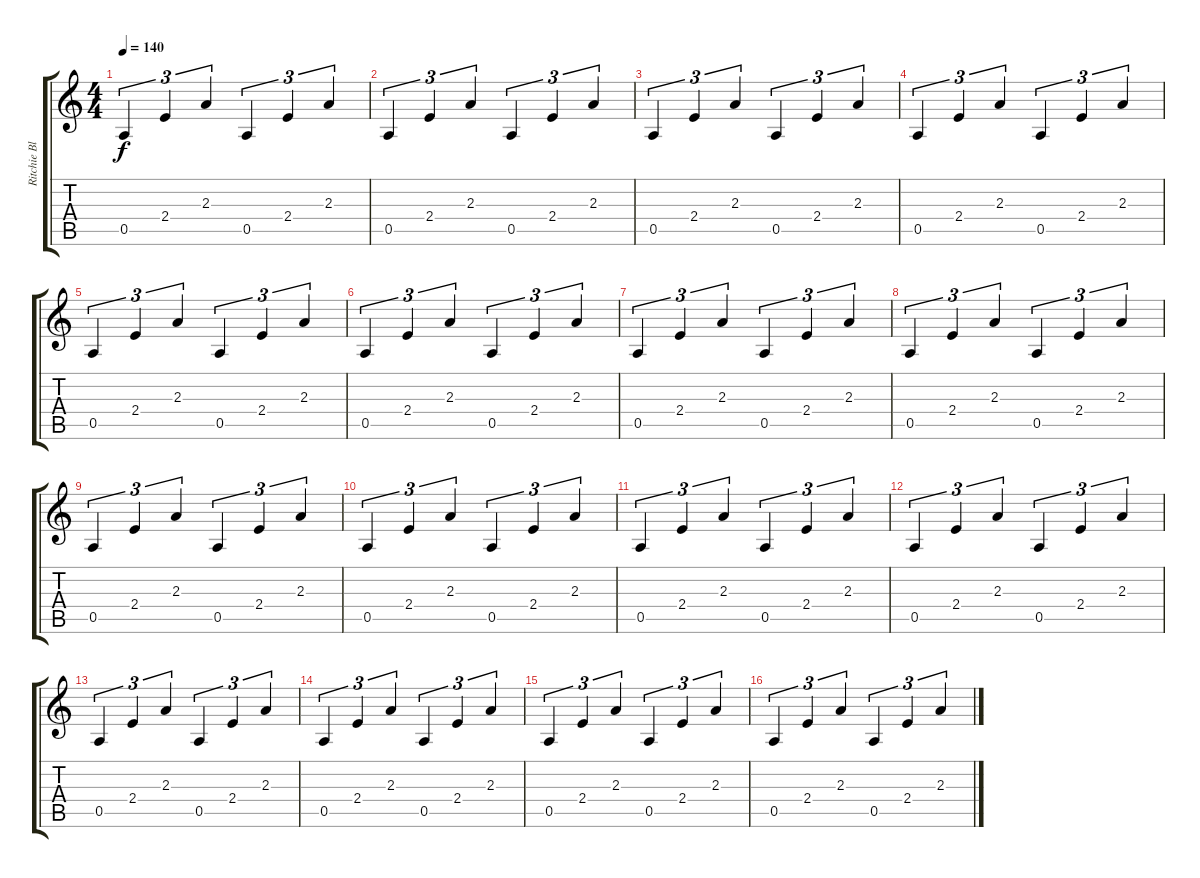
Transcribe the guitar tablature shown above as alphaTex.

\track ("Ritchie Blackmore Solo" "Ritchie Bl") {instrument overdrivenguitar}
\staff {score tabs}
\tuning (E4 B3 G3 D3 A2 E2) {hide}
\ts (4 4)
\tempo 140
\clef g2
\ks c
0.5.4{tu (3 2) dy f} 2.4.4{tu (3 2)} 2.3.4{tu (3 2)} 0.5.4{tu (3 2)} 2.4.4{tu (3 2)} 2.3.4{tu (3 2)} |
0.5.4{tu (3 2)} 2.4.4{tu (3 2)} 2.3.4{tu (3 2)} 0.5.4{tu (3 2)} 2.4.4{tu (3 2)} 2.3.4{tu (3 2)} |
0.5.4{tu (3 2)} 2.4.4{tu (3 2)} 2.3.4{tu (3 2)} 0.5.4{tu (3 2)} 2.4.4{tu (3 2)} 2.3.4{tu (3 2)} |
0.5.4{tu (3 2)} 2.4.4{tu (3 2)} 2.3.4{tu (3 2)} 0.5.4{tu (3 2)} 2.4.4{tu (3 2)} 2.3.4{tu (3 2)} |
0.5.4{tu (3 2)} 2.4.4{tu (3 2)} 2.3.4{tu (3 2)} 0.5.4{tu (3 2)} 2.4.4{tu (3 2)} 2.3.4{tu (3 2)} |
0.5.4{tu (3 2)} 2.4.4{tu (3 2)} 2.3.4{tu (3 2)} 0.5.4{tu (3 2)} 2.4.4{tu (3 2)} 2.3.4{tu (3 2)} |
0.5.4{tu (3 2)} 2.4.4{tu (3 2)} 2.3.4{tu (3 2)} 0.5.4{tu (3 2)} 2.4.4{tu (3 2)} 2.3.4{tu (3 2)} |
0.5.4{tu (3 2)} 2.4.4{tu (3 2)} 2.3.4{tu (3 2)} 0.5.4{tu (3 2)} 2.4.4{tu (3 2)} 2.3.4{tu (3 2)} |
0.5.4{tu (3 2)} 2.4.4{tu (3 2)} 2.3.4{tu (3 2)} 0.5.4{tu (3 2)} 2.4.4{tu (3 2)} 2.3.4{tu (3 2)} |
0.5.4{tu (3 2)} 2.4.4{tu (3 2)} 2.3.4{tu (3 2)} 0.5.4{tu (3 2)} 2.4.4{tu (3 2)} 2.3.4{tu (3 2)} |
0.5.4{tu (3 2)} 2.4.4{tu (3 2)} 2.3.4{tu (3 2)} 0.5.4{tu (3 2)} 2.4.4{tu (3 2)} 2.3.4{tu (3 2)} |
0.5.4{tu (3 2)} 2.4.4{tu (3 2)} 2.3.4{tu (3 2)} 0.5.4{tu (3 2)} 2.4.4{tu (3 2)} 2.3.4{tu (3 2)} |
0.5.4{tu (3 2)} 2.4.4{tu (3 2)} 2.3.4{tu (3 2)} 0.5.4{tu (3 2)} 2.4.4{tu (3 2)} 2.3.4{tu (3 2)} |
0.5.4{tu (3 2)} 2.4.4{tu (3 2)} 2.3.4{tu (3 2)} 0.5.4{tu (3 2)} 2.4.4{tu (3 2)} 2.3.4{tu (3 2)} |
0.5.4{tu (3 2)} 2.4.4{tu (3 2)} 2.3.4{tu (3 2)} 0.5.4{tu (3 2)} 2.4.4{tu (3 2)} 2.3.4{tu (3 2)} |
0.5.4{tu (3 2)} 2.4.4{tu (3 2)} 2.3.4{tu (3 2)} 0.5.4{tu (3 2)} 2.4.4{tu (3 2)} 2.3.4{tu (3 2)}
